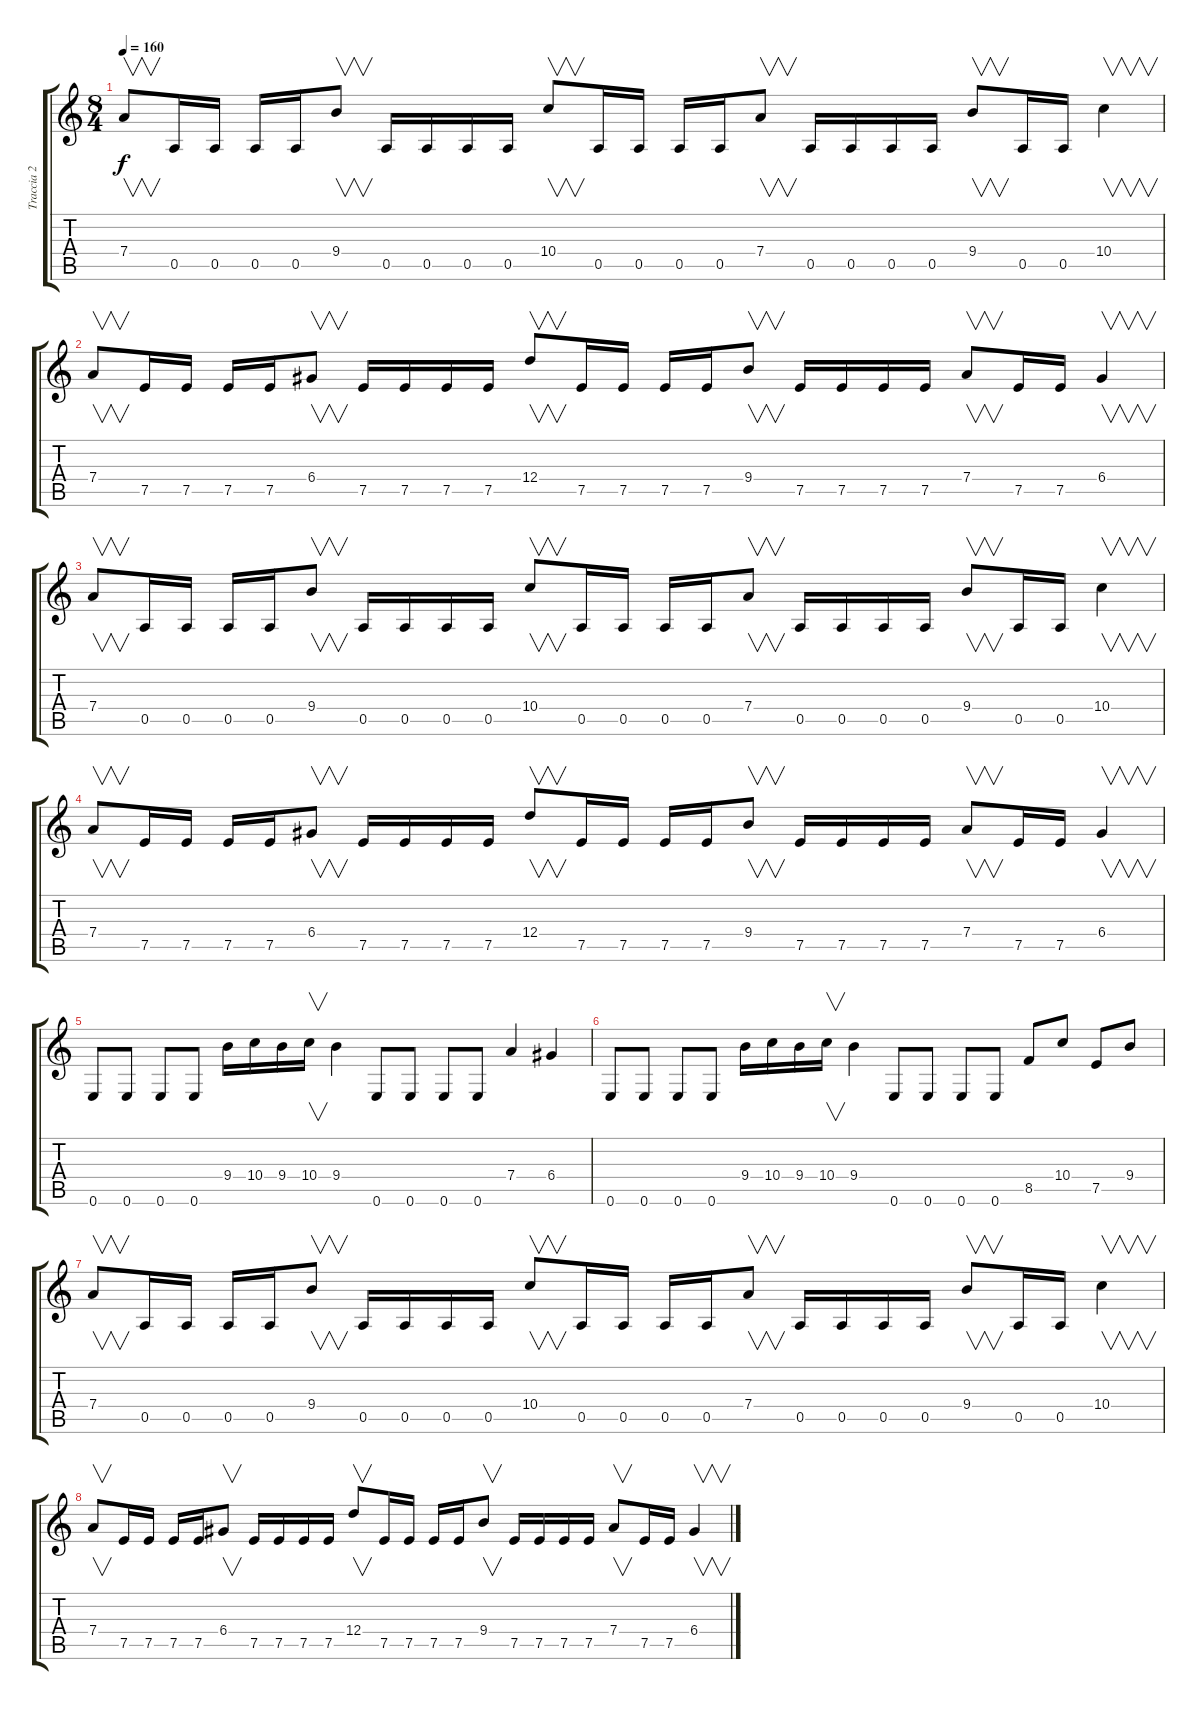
\track ("Traccia 2" "Traccia 2") {instrument distortionguitar}
\staff {score tabs}
\tuning (E4 B3 G3 D3 A2 E2) {hide}
\ts (8 4)
\tempo 160
\clef g2
\ks c
7.4.8{v dy f} 0.5.16 0.5.16 0.5.16 0.5.16 9.4.8{v} 0.5.16 0.5.16 0.5.16 0.5.16 10.4.8{v} 0.5.16 0.5.16 0.5.16 0.5.16 7.4.8{v} 0.5.16 0.5.16 0.5.16 0.5.16 9.4.8{v} 0.5.16 0.5.16 10.4.4{v} |
7.4.8{v} 7.5.16 7.5.16 7.5.16 7.5.16 6.4.8{v} 7.5.16 7.5.16 7.5.16 7.5.16 12.4.8{v} 7.5.16 7.5.16 7.5.16 7.5.16 9.4.8{v} 7.5.16 7.5.16 7.5.16 7.5.16 7.4.8{v} 7.5.16 7.5.16 6.4.4{v} |
7.4.8{v} 0.5.16 0.5.16 0.5.16 0.5.16 9.4.8{v} 0.5.16 0.5.16 0.5.16 0.5.16 10.4.8{v} 0.5.16 0.5.16 0.5.16 0.5.16 7.4.8{v} 0.5.16 0.5.16 0.5.16 0.5.16 9.4.8{v} 0.5.16 0.5.16 10.4.4{v} |
7.4.8{v} 7.5.16 7.5.16 7.5.16 7.5.16 6.4.8{v} 7.5.16 7.5.16 7.5.16 7.5.16 12.4.8{v} 7.5.16 7.5.16 7.5.16 7.5.16 9.4.8{v} 7.5.16 7.5.16 7.5.16 7.5.16 7.4.8{v} 7.5.16 7.5.16 6.4.4{v} |
0.6.8 0.6.8 0.6.8 0.6.8 9.4.16 10.4.16 9.4.16 10.4.16{v} 9.4.4 0.6.8 0.6.8 0.6.8 0.6.8 7.4.4 6.4.4 |
0.6.8 0.6.8 0.6.8 0.6.8 9.4.16 10.4.16 9.4.16 10.4.16{v} 9.4.4 0.6.8 0.6.8 0.6.8 0.6.8 8.5.8 10.4.8 7.5.8 9.4.8 |
7.4.8{v} 0.5.16 0.5.16 0.5.16 0.5.16 9.4.8{v} 0.5.16 0.5.16 0.5.16 0.5.16 10.4.8{v} 0.5.16 0.5.16 0.5.16 0.5.16 7.4.8{v} 0.5.16 0.5.16 0.5.16 0.5.16 9.4.8{v} 0.5.16 0.5.16 10.4.4{v} |
7.4.8{v} 7.5.16 7.5.16 7.5.16 7.5.16 6.4.8{v} 7.5.16 7.5.16 7.5.16 7.5.16 12.4.8{v} 7.5.16 7.5.16 7.5.16 7.5.16 9.4.8{v} 7.5.16 7.5.16 7.5.16 7.5.16 7.4.8{v} 7.5.16 7.5.16 6.4.4{v}
